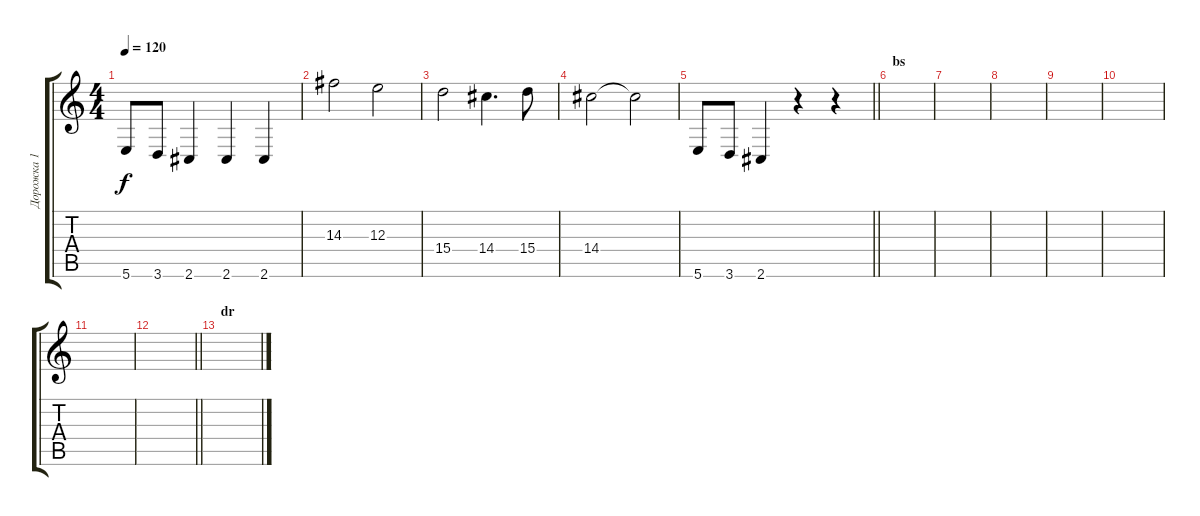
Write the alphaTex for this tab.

\track ("Дорожка 1" "Дорожка 1") {instrument distortionguitar}
\staff {score tabs}
\tuning (Db4 Ab3 E3 B2 Gb2 B1) {hide}
\ts (4 4)
\tempo 120
\clef g2
\ks c
5.6.8{dy f} 3.6.8 2.6.4 2.6.4 2.6.4 |
14.3.2 12.3.2 |
15.4.2 14.4.4{d} 15.4.8 |
14.4.2 14.4{t}.2 |
\barLineRight lightlight
5.6.8 3.6.8 2.6.4 r.4 r.4 |
\section ("" "bs")
|
|
|
|
|
|
\barLineRight lightlight
|
\section ("" "dr")
